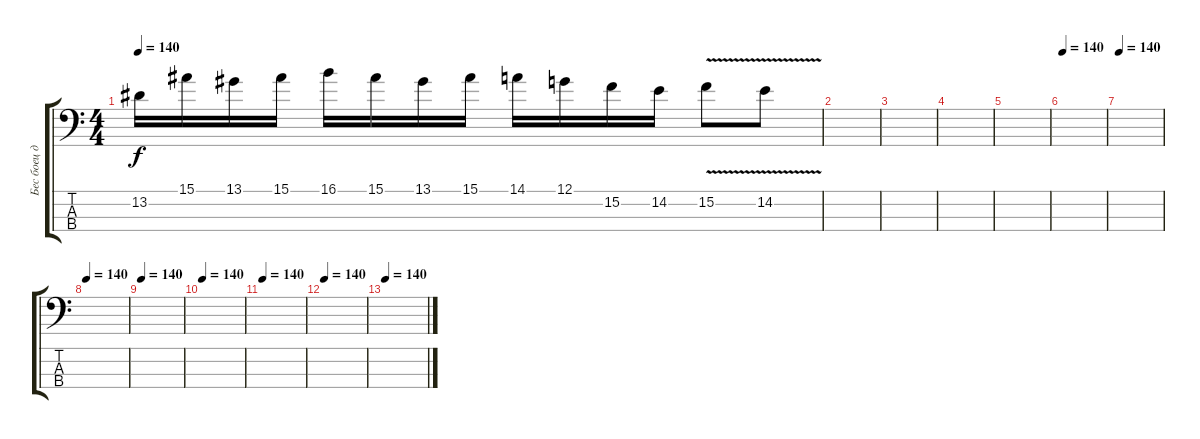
\track ("Бес боец дисторшн" "Бес боец д") {instrument distortionguitar}
\staff {score tabs}
\tuning (G2 D2 A1 E1) {hide}
\ts (4 4)
\tempo 140
\clef f4
\ks c
13.2.16{dy f} 15.1.16 13.1.16 15.1.16 16.1.16 15.1.16 13.1.16 15.1.16 14.1.16 12.1.16 15.2.16 14.2.16 15.2{v}.8 14.2{v}.8 |
|
|
|
|
\tempo 140
|
\tempo 140
|
\tempo 140
|
\tempo 140
|
\tempo 140
|
\tempo 140
|
\tempo 140
|
\tempo 140
